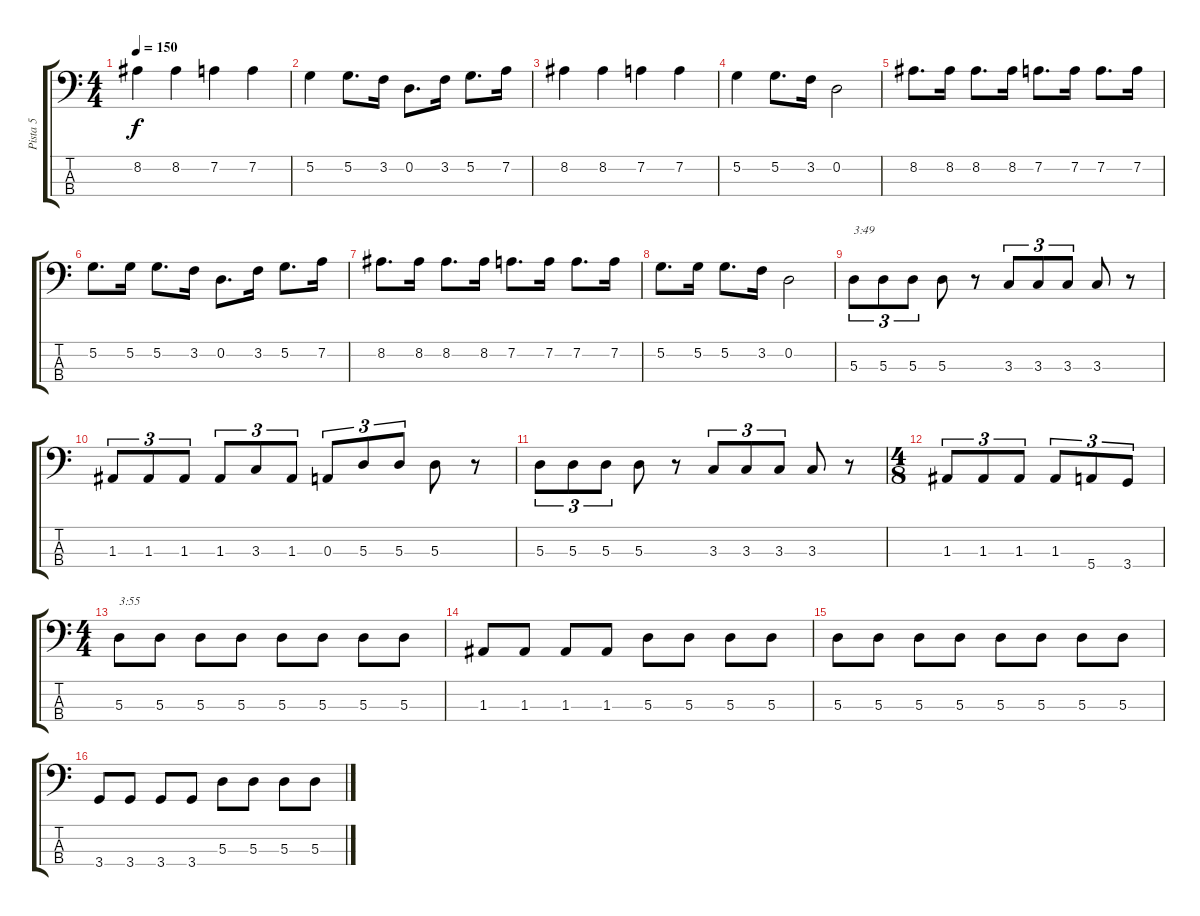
\track ("Pista 5" "Pista 5") {instrument electricbassfinger}
\staff {score tabs}
\tuning (G2 D2 A1 E1) {hide}
\ts (4 4)
\tempo 150
\clef f4
\ks c
8.2.4{dy f} 8.2.4 7.2.4 7.2.4 |
5.2.4 5.2.8{d} 3.2.16 0.2.8{d} 3.2.16 5.2.8{d} 7.2.16 |
8.2.4 8.2.4 7.2.4 7.2.4 |
5.2.4 5.2.8{d} 3.2.16 0.2.2 |
8.2.8{d} 8.2.16 8.2.8{d} 8.2.16 7.2.8{d} 7.2.16 7.2.8{d} 7.2.16 |
5.2.8{d} 5.2.16 5.2.8{d} 3.2.16 0.2.8{d} 3.2.16 5.2.8{d} 7.2.16 |
8.2.8{d} 8.2.16 8.2.8{d} 8.2.16 7.2.8{d} 7.2.16 7.2.8{d} 7.2.16 |
5.2.8{d} 5.2.16 5.2.8{d} 3.2.16 0.2.2 |
5.3.8{tu (3 2) txt "3:49"} 5.3.8{tu (3 2)} 5.3.8{tu (3 2)} 5.3.8 r.8 3.3.8{tu (3 2)} 3.3.8{tu (3 2)} 3.3.8{tu (3 2)} 3.3.8 r.8 |
1.3.8{tu (3 2)} 1.3.8{tu (3 2)} 1.3.8{tu (3 2)} 1.3.8{tu (3 2)} 3.3.8{tu (3 2)} 1.3.8{tu (3 2)} 0.3.8{tu (3 2)} 5.3.8{tu (3 2)} 5.3.8{tu (3 2)} 5.3.8 r.8 |
5.3.8{tu (3 2)} 5.3.8{tu (3 2)} 5.3.8{tu (3 2)} 5.3.8 r.8 3.3.8{tu (3 2)} 3.3.8{tu (3 2)} 3.3.8{tu (3 2)} 3.3.8 r.8 |
\ts (4 8)
1.3.8{tu (3 2)} 1.3.8{tu (3 2)} 1.3.8{tu (3 2)} 1.3.8{tu (3 2)} 5.4.8{tu (3 2)} 3.4.8{tu (3 2)} |
\ts (4 4)
5.3.8{txt "3:55"} 5.3.8 5.3.8 5.3.8 5.3.8 5.3.8 5.3.8 5.3.8 |
1.3.8 1.3.8 1.3.8 1.3.8 5.3.8 5.3.8 5.3.8 5.3.8 |
5.3.8 5.3.8 5.3.8 5.3.8 5.3.8 5.3.8 5.3.8 5.3.8 |
3.4.8 3.4.8 3.4.8 3.4.8 5.3.8 5.3.8 5.3.8 5.3.8
